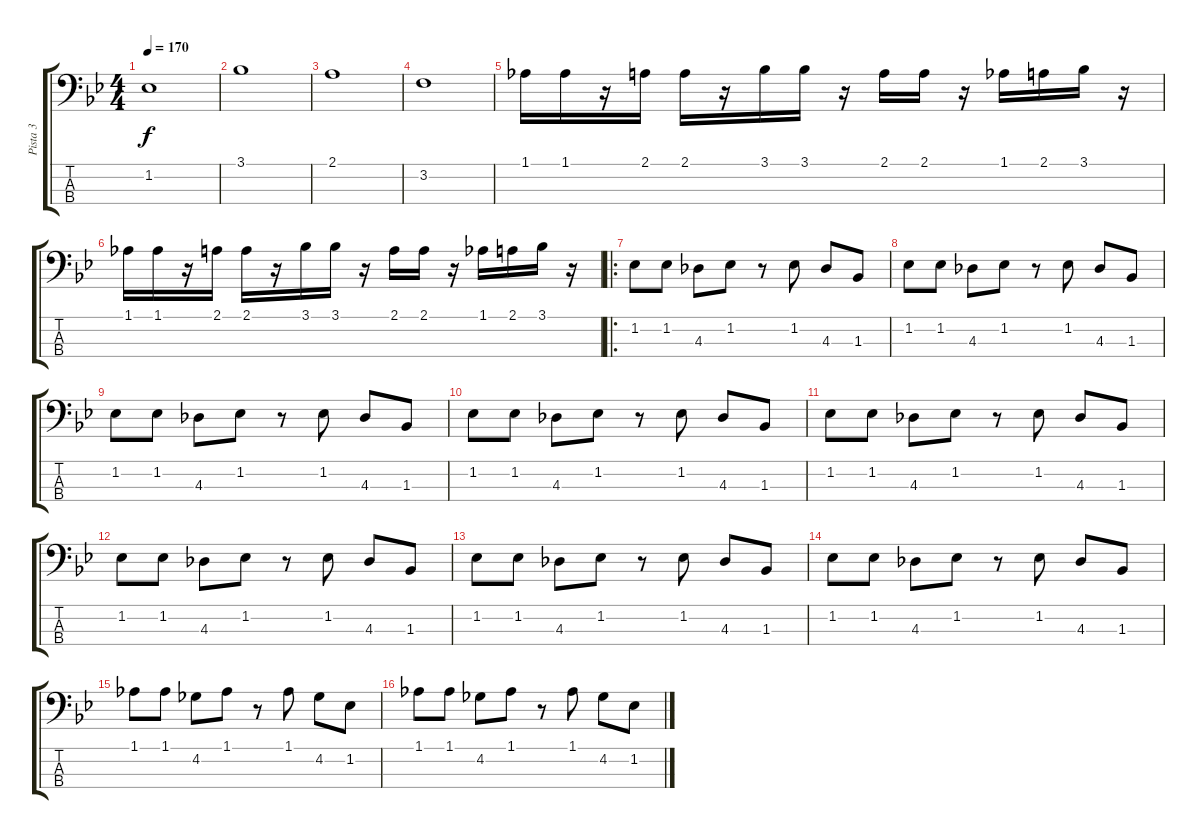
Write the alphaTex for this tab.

\track ("Pista 3" "Pista 3") {instrument electricbassfinger}
\staff {score tabs}
\tuning (G2 D2 A1 E1) {hide}
\ts (4 4)
\tempo 170
\clef f4
\ks bb
1.2.1{dy f instrument electricbassfinger} |
3.1.1 |
2.1.1 |
3.2.1 |
1.1.16 1.1.16 r.16 2.1.16 2.1.16 r.16 3.1.16 3.1.16 r.16 2.1.16 2.1.16 r.16 1.1.16 2.1.16 3.1.16 r.16 |
1.1.16 1.1.16 r.16 2.1.16 2.1.16 r.16 3.1.16 3.1.16 r.16 2.1.16 2.1.16 r.16 1.1.16 2.1.16 3.1.16 r.16 |
\ro
1.2.8 1.2.8 4.3.8 1.2.8 r.8 1.2.8 4.3.8 1.3.8 |
1.2.8 1.2.8 4.3.8 1.2.8 r.8 1.2.8 4.3.8 1.3.8 |
1.2.8 1.2.8 4.3.8 1.2.8 r.8 1.2.8 4.3.8 1.3.8 |
1.2.8 1.2.8 4.3.8 1.2.8 r.8 1.2.8 4.3.8 1.3.8 |
1.2.8 1.2.8 4.3.8 1.2.8 r.8 1.2.8 4.3.8 1.3.8 |
1.2.8 1.2.8 4.3.8 1.2.8 r.8 1.2.8 4.3.8 1.3.8 |
1.2.8 1.2.8 4.3.8 1.2.8 r.8 1.2.8 4.3.8 1.3.8 |
1.2.8 1.2.8 4.3.8 1.2.8 r.8 1.2.8 4.3.8 1.3.8 |
1.1.8 1.1.8 4.2.8 1.1.8 r.8 1.1.8 4.2.8 1.2.8 |
1.1.8 1.1.8 4.2.8 1.1.8 r.8 1.1.8 4.2.8 1.2.8
